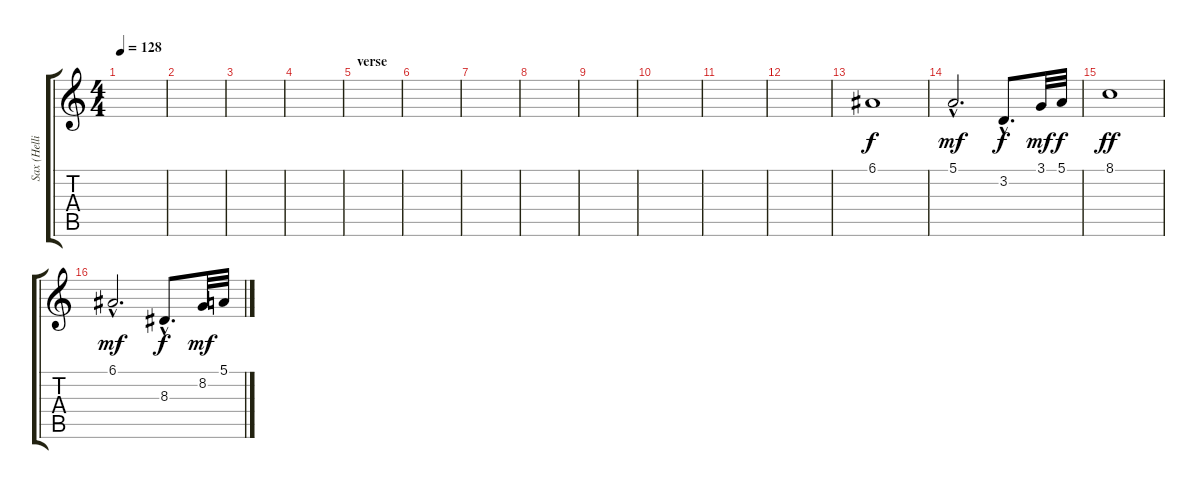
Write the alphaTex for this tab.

\track ("Sax (Helliwell)" "Sax (Helli") {instrument altosax}
\staff {score tabs}
\tuning (E4 B3 G3 D3 A2 E2) {hide}
\ts (4 4)
\tempo 128
\clef g2
\ks c
|
|
|
|
\section ("" "verse")
|
|
|
|
|
|
|
|
6.1.1{volume 13 instrument altosax} |
5.1{hac}.2{d dy mf} 3.2{hac}.8{d dy f} 3.1.32{dy mf} 5.1.32{dy f} |
8.1.1{dy ff} |
6.1{hac}.2{d dy mf} 8.3{hac}.8{d dy f} 8.2.32{dy mf} 5.1.32
